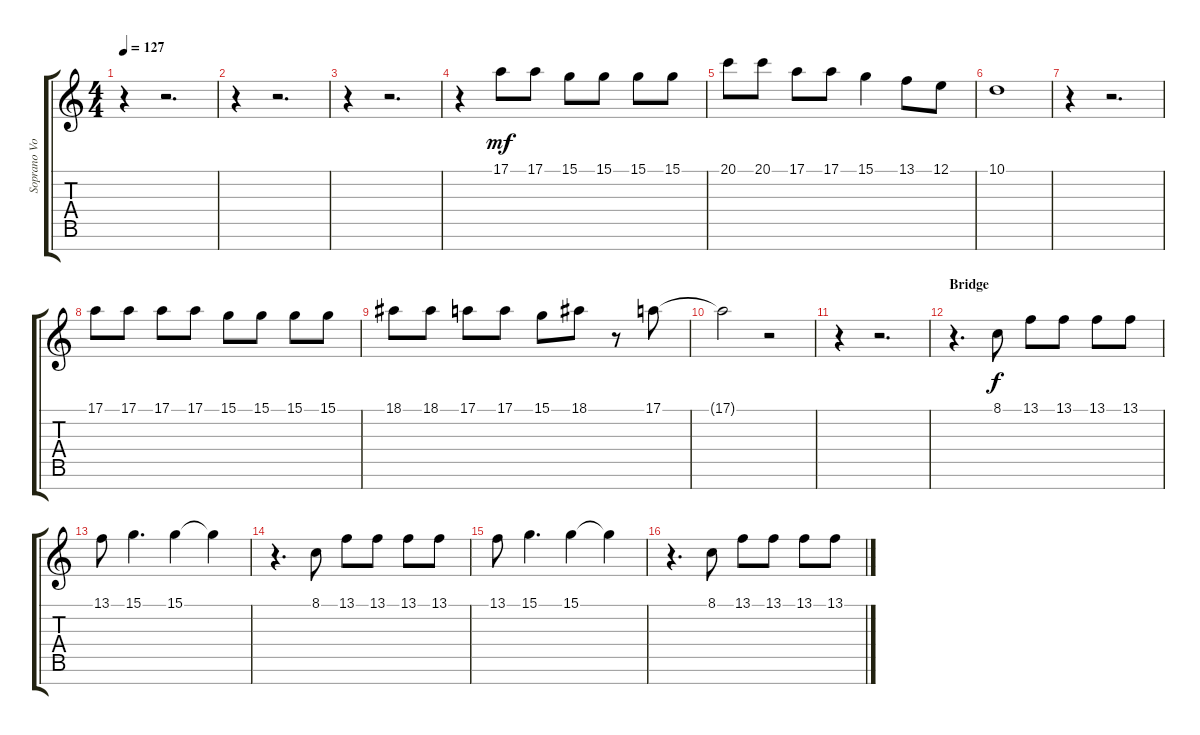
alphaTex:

\track ("Soprano Voice" "Soprano Vo") {instrument oboe}
\staff {score tabs}
\tuning (E4 B3 G3 D3 A2 E2 B1) {hide}
\ts (4 4)
\tempo 127
\clef g2
\ks c
r.4{dy mf} r.2{d} |
r.4 r.2{d} |
r.4 r.2{d} |
r.4 17.1.8 17.1.8 15.1.8 15.1.8 15.1.8 15.1.8 |
20.1.8 20.1.8 17.1.8 17.1.8 15.1.4 13.1.8 12.1.8 |
10.1.1 |
r.4 r.2{d} |
17.1.8 17.1.8 17.1.8 17.1.8 15.1.8 15.1.8 15.1.8 15.1.8 |
18.1.8 18.1.8 17.1.8 17.1.8 15.1.8 18.1.8 r.8 17.1.8 |
17.1{t}.2 r.2 |
r.4 r.2{d} |
\section ("" "Bridge")
r.4{d} 8.1.8{dy f} 13.1.8 13.1.8 13.1.8 13.1.8 |
13.1.8 15.1.4{d} 15.1.4 15.1{t}.4 |
r.4{d} 8.1.8 13.1.8 13.1.8 13.1.8 13.1.8 |
13.1.8 15.1.4{d} 15.1.4 15.1{t}.4 |
r.4{d} 8.1.8 13.1.8 13.1.8 13.1.8 13.1.8
